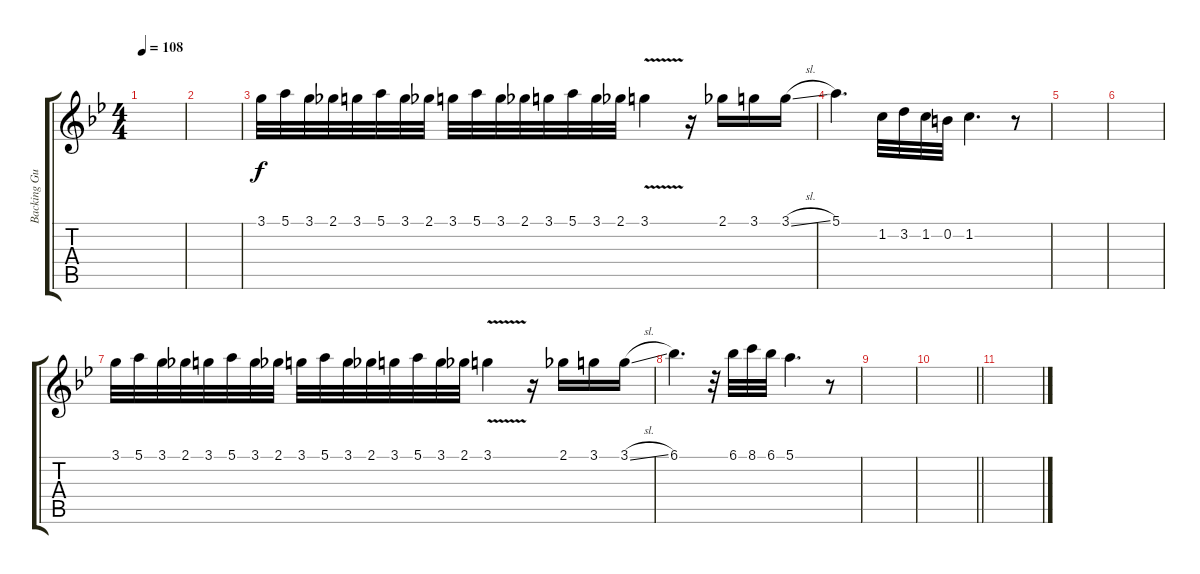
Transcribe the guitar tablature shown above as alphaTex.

\track ("Backing Guitar" "Backing Gu") {instrument acousticguitarnylon}
\staff {score tabs}
\tuning (E4 B3 G3 D3 A2 E2) {hide}
\ts (4 4)
\tempo 108
\clef g2
\ks gminor
|
|
3.1.32 5.1.32 3.1.32 2.1.32 3.1.32 5.1.32 3.1.32 2.1.32 3.1.32 5.1.32 3.1.32 2.1.32 3.1.32 5.1.32 3.1.32 2.1.32 3.1{v}.4 r.16 2.1.16 3.1.16 3.1{sl}.16 |
5.1.4{d} 1.2.32 3.2.32 1.2.32 0.2.32 1.2.4{d} r.8 |
|
|
3.1.32 5.1.32 3.1.32 2.1.32 3.1.32 5.1.32 3.1.32 2.1.32 3.1.32 5.1.32 3.1.32 2.1.32 3.1.32 5.1.32 3.1.32 2.1.32 3.1{v}.4 r.16 2.1.16 3.1.16 3.1{sl}.16 |
6.1.4{d} r.32 6.1.32 8.1.32 6.1.32 5.1.4{d} r.8 |
|
\barLineRight lightlight
|
\section ("" "")
